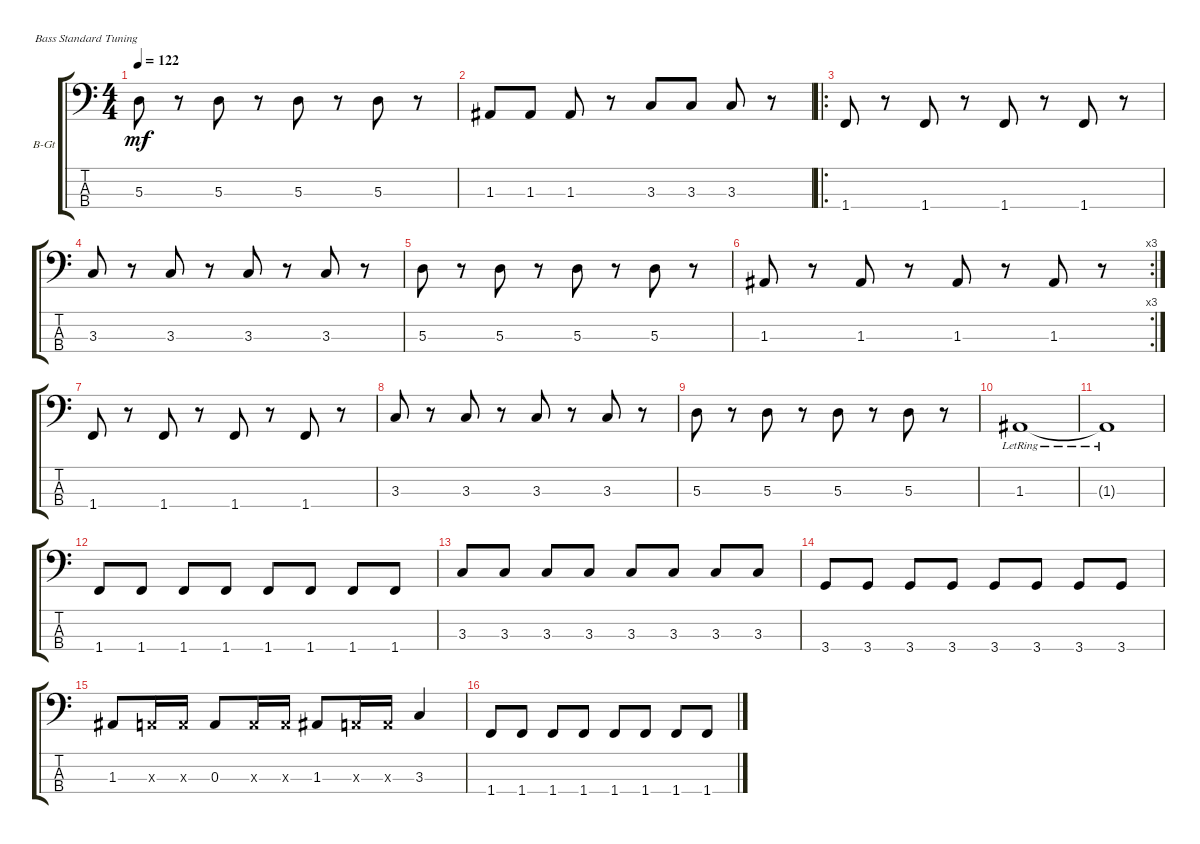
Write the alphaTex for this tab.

\defaultSystemsLayout 4
\bracketExtendMode groupsimilarinstruments
\firstSystemTrackNameOrientation horizontal
\otherSystemsTrackNameOrientation horizontal
\track ("Bass Guitar" "B-Gt") {instrument electricbassfinger}
\staff {score tabs}
\tuning (G2 D2 A1 E1)
\ts (4 4)
\tempo 122
\clef f4
\ks c
5.3.8{dy mf} r.8 5.3.8 r.8 5.3.8 r.8 5.3.8 r.8 |
1.3.8 1.3.8 1.3.8 r.8 3.3.8 3.3.8 3.3.8 r.8 |
\ro
1.4.8 r.8 1.4.8 r.8 1.4.8 r.8 1.4.8 r.8 |
3.3.8 r.8 3.3.8 r.8 3.3.8 r.8 3.3.8 r.8 |
5.3.8 r.8 5.3.8 r.8 5.3.8 r.8 5.3.8 r.8 |
\rc 3
1.3.8 r.8 1.3.8 r.8 1.3.8 r.8 1.3.8 r.8 |
1.4.8 r.8 1.4.8 r.8 1.4.8 r.8 1.4.8 r.8 |
3.3.8 r.8 3.3.8 r.8 3.3.8 r.8 3.3.8 r.8 |
5.3.8 r.8 5.3.8 r.8 5.3.8 r.8 5.3.8 r.8 |
1.3{lr}.1 |
1.3{lr t}.1 |
1.4.8 1.4.8 1.4.8 1.4.8 1.4.8 1.4.8 1.4.8 1.4.8 |
3.3.8 3.3.8 3.3.8 3.3.8 3.3.8 3.3.8 3.3.8 3.3.8 |
3.4.8 3.4.8 3.4.8 3.4.8 3.4.8 3.4.8 3.4.8 3.4.8 |
1.3.8 0.3{x}.16 0.3{x}.16 0.3.8 0.3{x}.16 0.3{x}.16 1.3.8 0.3{x}.16 0.3{x}.16 3.3.4 |
1.4.8 1.4.8 1.4.8 1.4.8 1.4.8 1.4.8 1.4.8 1.4.8
